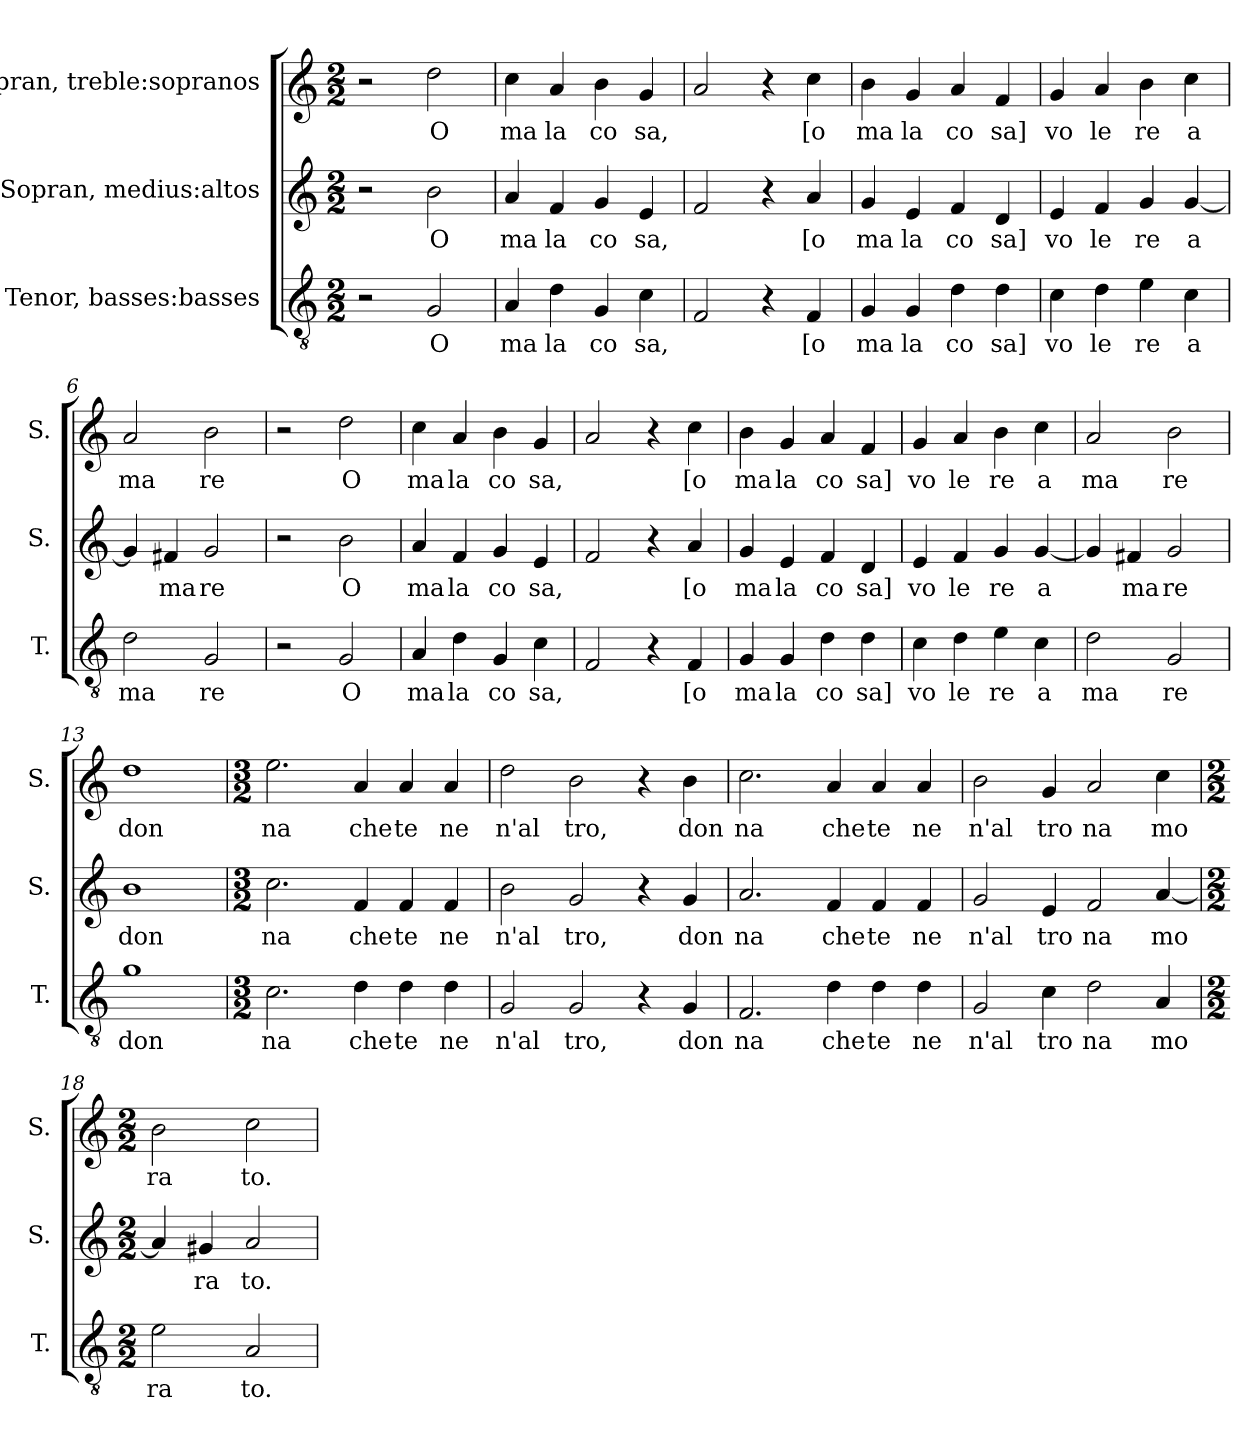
**kern	**text	**kern	**text	**kern	**text
*part3	*part3	*part2	*part2	*part1	*part1
*staff3	*staff3	*staff2	*staff2	*staff1	*staff1
*I"Tenor, basses:basses	*	*I"Sopran, medius:altos	*	*I"Sopran, treble:sopranos	*
*I'T.	*	*I'S.	*	*I'S.	*
*clefGv2	*	*clefG2	*	*clefG2	*
*k[]	*	*k[]	*	*k[]	*
*M2/2	*	*M2/2	*	*M2/2	*
*MM192	*	*MM192	*	*MM192	*
=1	=1	=1	=1	=1	=1
2r	.	2r	.	2r	.
!	!LO:LY:b	!	!LO:LY:b	!	!LO:LY:b
2G/	O	2b\	O	2dd\	O
=2	=2	=2	=2	=2	=2
!	!LO:LY:b	!	!LO:LY:b	!	!LO:LY:b
4A/	ma	4a/	ma	4cc\	ma
!	!LO:LY:b	!	!LO:LY:b	!	!LO:LY:b
4d\	la	4f/	la	4a/	la
!	!LO:LY:b	!	!LO:LY:b	!	!LO:LY:b
4G/	co	4g/	co	4b\	co
!	!LO:LY:b	!	!LO:LY:b	!	!LO:LY:b
4c\	sa,	4e/	sa,	4g/	sa,
=3	=3	=3	=3	=3	=3
2F/	.	2f/	.	2a/	.
4r	.	4r	.	4r	.
!	!LO:LY:b	!	!LO:LY:b	!	!LO:LY:b
4F/	[o	4a/	[o	4cc\	[o
=4	=4	=4	=4	=4	=4
!	!LO:LY:b	!	!LO:LY:b	!	!LO:LY:b
4G/	ma	4g/	ma	4b\	ma
!	!LO:LY:b	!	!LO:LY:b	!	!LO:LY:b
4G/	la	4e/	la	4g/	la
!	!LO:LY:b	!	!LO:LY:b	!	!LO:LY:b
4d\	co	4f/	co	4a/	co
!	!LO:LY:b	!	!LO:LY:b	!	!LO:LY:b
4d\	sa]	4d/	sa]	4f/	sa]
=5	=5	=5	=5	=5	=5
!	!LO:LY:b	!	!LO:LY:b	!	!LO:LY:b
4c\	vo	4e/	vo	4g/	vo
!	!LO:LY:b	!	!LO:LY:b	!	!LO:LY:b
4d\	le	4f/	le	4a/	le
!	!LO:LY:b	!	!LO:LY:b	!	!LO:LY:b
4e\	re	4g/	re	4b\	re
!	!LO:LY:b	!	!LO:LY:b	!	!LO:LY:b
4c\	a	[4g/	a	4cc\	a
=6	=6	=6	=6	=6	=6
!	!LO:LY:b	!	!	!	!LO:LY:b
2d\	ma	4g/]	.	2a/	ma
!	!	!	!LO:LY:b	!	!
.	.	4f#X/	ma	.	.
!	!LO:LY:b	!	!LO:LY:b	!	!LO:LY:b
2G/	re	2g/	re	2b\	re
=7	=7	=7	=7	=7	=7
2r	.	2r	.	2r	.
!	!LO:LY:b	!	!LO:LY:b	!	!LO:LY:b
2G/	O	2b\	O	2dd\	O
!!LO:LB:g=z
=8	=8	=8	=8	=8	=8
!	!LO:LY:b	!	!LO:LY:b	!	!LO:LY:b
4A/	ma	4a/	ma	4cc\	ma
!	!LO:LY:b	!	!LO:LY:b	!	!LO:LY:b
4d\	la	4f/	la	4a/	la
!	!LO:LY:b	!	!LO:LY:b	!	!LO:LY:b
4G/	co	4g/	co	4b\	co
!	!LO:LY:b	!	!LO:LY:b	!	!LO:LY:b
4c\	sa,	4e/	sa,	4g/	sa,
=9	=9	=9	=9	=9	=9
2F/	.	2f/	.	2a/	.
4r	.	4r	.	4r	.
!	!LO:LY:b	!	!LO:LY:b	!	!LO:LY:b
4F/	[o	4a/	[o	4cc\	[o
=10	=10	=10	=10	=10	=10
!	!LO:LY:b	!	!LO:LY:b	!	!LO:LY:b
4G/	ma	4g/	ma	4b\	ma
!	!LO:LY:b	!	!LO:LY:b	!	!LO:LY:b
4G/	la	4e/	la	4g/	la
!	!LO:LY:b	!	!LO:LY:b	!	!LO:LY:b
4d\	co	4f/	co	4a/	co
!	!LO:LY:b	!	!LO:LY:b	!	!LO:LY:b
4d\	sa]	4d/	sa]	4f/	sa]
=11	=11	=11	=11	=11	=11
!	!LO:LY:b	!	!LO:LY:b	!	!LO:LY:b
4c\	vo	4e/	vo	4g/	vo
!	!LO:LY:b	!	!LO:LY:b	!	!LO:LY:b
4d\	le	4f/	le	4a/	le
!	!LO:LY:b	!	!LO:LY:b	!	!LO:LY:b
4e\	re	4g/	re	4b\	re
!	!LO:LY:b	!	!LO:LY:b	!	!LO:LY:b
4c\	a	[4g/	a	4cc\	a
=12	=12	=12	=12	=12	=12
!	!LO:LY:b	!	!	!	!LO:LY:b
2d\	ma	4g/]	.	2a/	ma
!	!	!	!LO:LY:b	!	!
.	.	4f#X/	ma	.	.
!	!LO:LY:b	!	!LO:LY:b	!	!LO:LY:b
2G/	re	2g/	re	2b\	re
=13	=13	=13	=13	=13	=13
!	!LO:LY:b	!	!LO:LY:b	!	!LO:LY:b
1g	don	1b	don	1dd	don
=14	=14	=14	=14	=14	=14
*M3/2	*	*M3/2	*	*M3/2	*
!	!LO:LY:b	!	!LO:LY:b	!	!LO:LY:b
2.c\	na	2.cc\	na	2.ee\	na
!	!LO:LY:b	!	!LO:LY:b	!	!LO:LY:b
4d\	che	4f/	che	4a/	che
!	!LO:LY:b	!	!LO:LY:b	!	!LO:LY:b
4d\	te	4f/	te	4a/	te
!	!LO:LY:b	!	!LO:LY:b	!	!LO:LY:b
4d\	ne	4f/	ne	4a/	ne
=15	=15	=15	=15	=15	=15
!	!LO:LY:b	!	!LO:LY:b	!	!LO:LY:b
2G/	n'al	2b\	n'al	2dd\	n'al
!	!LO:LY:b	!	!LO:LY:b	!	!LO:LY:b
2G/	tro,	2g/	tro,	2b\	tro,
4r	.	4r	.	4r	.
!	!LO:LY:b	!	!LO:LY:b	!	!LO:LY:b
4G/	don	4g/	don	4b\	don
!!LO:LB:g=z
=16	=16	=16	=16	=16	=16
!	!LO:LY:b	!	!LO:LY:b	!	!LO:LY:b
2.F/	na	2.a/	na	2.cc\	na
!	!LO:LY:b	!	!LO:LY:b	!	!LO:LY:b
4d\	che	4f/	che	4a/	che
!	!LO:LY:b	!	!LO:LY:b	!	!LO:LY:b
4d\	te	4f/	te	4a/	te
!	!LO:LY:b	!	!LO:LY:b	!	!LO:LY:b
4d\	ne	4f/	ne	4a/	ne
=17	=17	=17	=17	=17	=17
!	!LO:LY:b	!	!LO:LY:b	!	!LO:LY:b
2G/	n'al	2g/	n'al	2b\	n'al
!	!LO:LY:b	!	!LO:LY:b	!	!LO:LY:b
4c\	tro	4e/	tro	4g/	tro
!	!LO:LY:b	!	!LO:LY:b	!	!LO:LY:b
2d\	na	2f/	na	2a/	na
!	!LO:LY:b	!	!LO:LY:b	!	!LO:LY:b
4A/	mo	[4a/	mo	4cc\	mo
=18	=18	=18	=18	=18	=18
*M2/2	*	*M2/2	*	*M2/2	*
!	!LO:LY:b	!	!	!	!LO:LY:b
2e\	ra	4a/]	.	2b\	ra
!	!	!	!LO:LY:b	!	!
.	.	4g#X/	ra	.	.
!	!LO:LY:b	!	!LO:LY:b	!	!LO:LY:b
2A/	to.	2a/	to.	2cc\	to.
=	=	=	=	=	=
*-	*-	*-	*-	*-	*-
